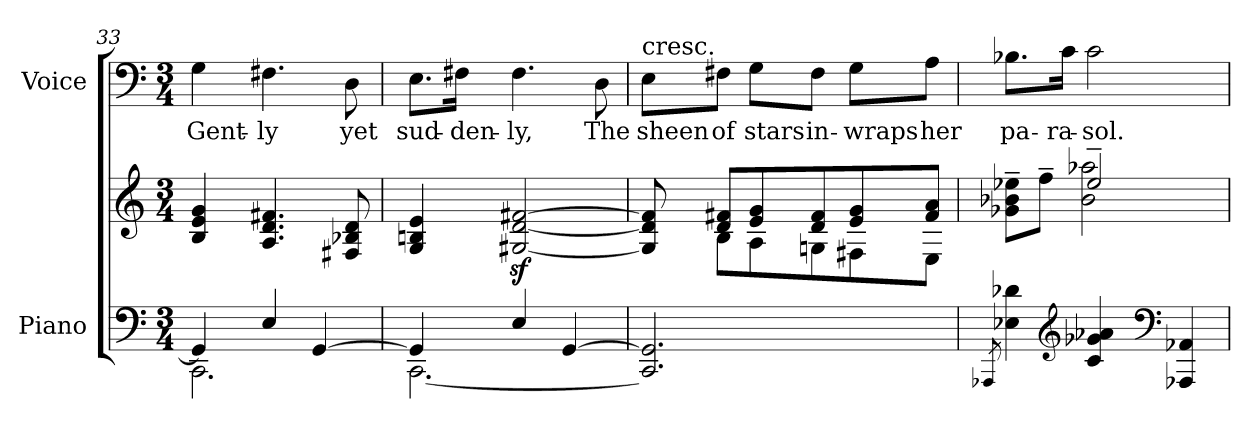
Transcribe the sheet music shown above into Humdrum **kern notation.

**kern	**kern	**kern	**text
*part2	*part2	*part1	*part1
*staff3	*staff2	*staff1	*staff1
*I"Piano	*	*I"Voice	*
*I'Pno.	*	*I'Voice	*
*clefF4	*clefG2	*clefF4	*
*k[]	*k[]	*k[]	*
*M3/4	*M3/4	*M3/4	*
=33	=33	=33	=33
*^	*	*	*
!	!	!	!	!LO:LY:b:color=#000000
4GGi/]	2.CCi\	4Bi/ 4ei 4gi	4Gi\	Gent-
!	!	!	!	!LO:LY:b:color=#000000
4Ei/	.	4.Ai/ 4.di 4.f#Xi	4.F#Xi\	-ly
[>4GGi/	.	.	.	.
!	!	!	!	!LO:LY:b:color=#000000
.	.	8F#Xi/ 8B-Xi 8di	8Di\	yet
=34	=34	=34	=34	=34
!	!	!	!	!LO:LY:b:color=#000000
4GGi/]	[<2.CCi\	4Gi/ 4Bni 4ei	8.Ei\L	sud-
!	!	!	!	!LO:LY:b:color=#000000
.	.	.	16F#Xi\Jk	-den-
!	!	!	!	!LO:LY:b:color=#000000
4Ei/	.	[<2G#Xi/z [<2diz [>2f#Xiz	4.F#i\	-ly,
[>4GGi/	.	.	.	.
!	!	!	!	!LO:LY:b:color=#000000
.	.	.	8Di\	The
*v	*v	*	*	*
!!LO:LB:g=z
=35	=35	=35	=35
*	*^	*	*
!	!	!	!LO:TX:a:t=cresc.	!
!	!	!	!	!LO:LY:b:color=#000000
2.CCi/] 2.GGi]	8G#i/] 8di] 8f#i]	8ryy	8Ei\L	sheen
!	!	!	!	!LO:LY:b:color=#000000
.	8di/ 8f#XiL	8Bi\L	8F#Xi\J	of
!	!	!	!	!LO:LY:b:color=#000000
.	8ei/ 8gi	8Ai\	8Gi\L	stars
!	!	!	!	!LO:LY:b:color=#000000
.	8di/ 8f#i	8Gni\	8F#i\J	in-
!	!	!	!	!LO:LY:b:color=#000000
.	8ei/ 8gi	8F#Xi\	8Gi\L	-wraps
!	!	!	!	!LO:LY:b:color=#000000
.	8f#i/ 8aiJ	8Ei\J	8Ai\J	her
=36	=36	=36	=36	=36
8qAAA-Xi/	.	.	.	.
!	!	!	!	!LO:LY:b:color=#000000
4E-Xi\ 4d-Xi	8g-Xi\~ 8b-Xi~ 8ee-Xi~L	4ryy	8.B-Xi\L	pa-
.	8ff~i\J	.	.	.
!	!	!	!	!LO:LY:b:color=#000000
.	.	.	16ci\Jk	-ra-
*clefG2	*	*	*	*
!	!	!	!	!LO:LY:b:color=#000000
4ci/ 4g-Xi 4a-Xi	2ee-~i/	2b-i\ 2aa-Xi	2ci\	-sol.
*clefF4	*	*	*	*
4AAA-Xi/ 4AA-Xi	.	.	.	.
*	*v	*v	*	*
=	=	=	=
*-	*-	*-	*-
